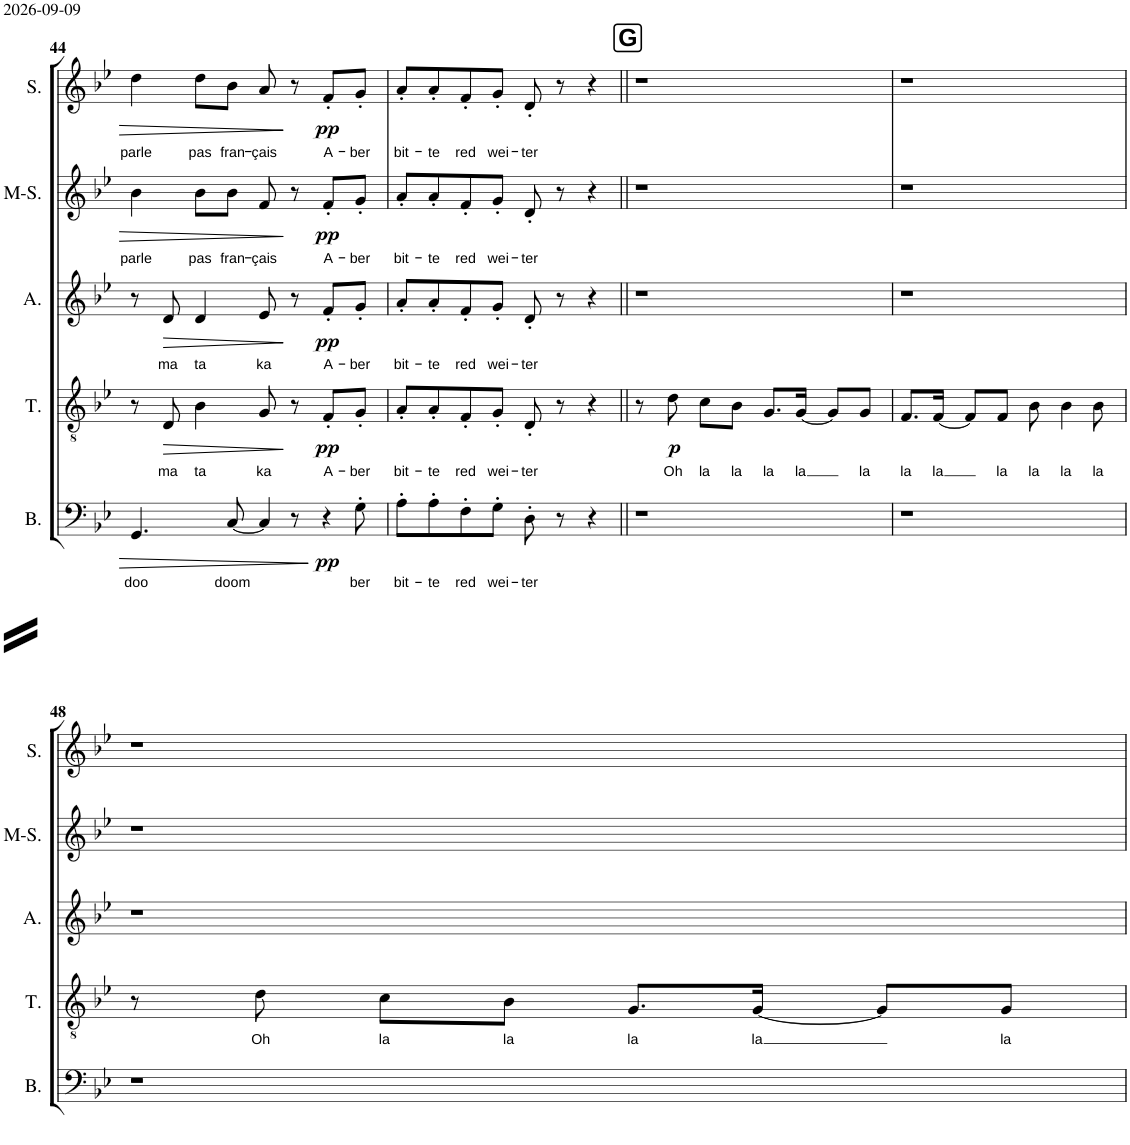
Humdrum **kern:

**kern	**text	**dynam	**kern	**text	**dynam	**kern	**text	**dynam	**kern	**text	**dynam	**kern	**text	**dynam
*part5	*part5	*part5	*part4	*part4	*part4	*part3	*part3	*part3	*part2	*part2	*part2	*part1	*part1	*part1
*staff5	*staff5	*staff5	*staff4	*staff4	*staff4	*staff3	*staff3	*staff3	*staff2	*staff2	*staff2	*staff1	*staff1	*staff1
*I"Bass	*	*	*I"Tenor	*	*	*I"Alto	*	*	*I"Mezzo-soprano	*	*	*I"Soprano	*	*
*I'B.	*	*	*I'T.	*	*	*I'A.	*	*	*I'M-S.	*	*	*I'S.	*	*
!!LO:PB:g=z
*clefF4	*	*	*clefGv2	*	*	*clefG2	*	*	*clefG2	*	*	*clefG2	*	*
*	*	*	*Trd7c12	*	*	*	*	*	*	*	*	*	*	*
*k[b-e-]	*	*	*k[b-e-]	*	*	*k[b-e-]	*	*	*k[b-e-]	*	*	*k[b-e-]	*	*
*g:	*	*	*g:	*	*	*g:	*	*	*g:	*	*	*g:	*	*
*M4/4	*	*	*M4/4	*	*	*M4/4	*	*	*M4/4	*	*	*M4/4	*	*
=44	=44	=44	=44	=44	=44	=44	=44	=44	=44	=44	=44	=44	=44	=44
!	!LO:LY:b	!	!	!	!	!	!	!	!	!LO:LY:b	!	!	!LO:LY:b	!
4.GG/	doo	.	8r	.	.	8r	.	.	4b-\	parle	.	4dd\	parle	.
!	!	!	!	!LO:LY:b	!	!	!LO:LY:b	!	!	!	!	!	!	!
.	.	.	8D/	ma	.	8d/	ma	.	.	.	.	.	.	.
!	!	!	!	!LO:LY:b	!	!	!LO:LY:b	!	!	!LO:LY:b	!	!	!LO:LY:b	!
.	.	.	4B-\	ta	.	4d/	ta	.	8b-\L	pas	.	8dd\L	pas	.
!	!LO:LY:b	!	!	!	!	!	!	!	!	!LO:LY:b	!	!	!LO:LY:b	!
[8C/	doom	.	.	.	.	.	.	.	8b-\J	fran-	.	8b-\J	fran-	.
!	!	!	!	!LO:LY:b	!	!	!LO:LY:b	!	!	!LO:LY:b	!	!	!LO:LY:b	!
4C/]	.	.	8G/	ka	.	8e-/	ka	.	8f/	-çais	.	8a/	-çais	.
.	.	.	8r	.	.	8r	.	.	8r	.	.	8r	.	.
!	!	!LO:DY:b	!	!LO:LY:b	!LO:DY:b	!	!LO:LY:b	!LO:DY:b	!	!LO:LY:b	!LO:DY:b	!	!LO:LY:b	!LO:DY:b
8r	.	pp	8F'/L	A-	pp	8f'/L	A-	pp	8f'/L	A-	pp	8f'/L	A-	pp
!	!	!	!	!LO:LY:b	!	!	!LO:LY:b	!	!	!LO:LY:b	!	!	!LO:LY:b	!
4r	.	.	8G'/J	-ber	.	8g'/J	-ber	.	8g'/J	-ber	.	8g'/J	-ber	.
.	.	.	4ryy	.	.	4ryy	.	.	4ryy	.	.	4ryy	.	.
!	!LO:LY:b	!	!	!	!	!	!	!	!	!	!	!	!	!
8G'\	-ber	.	.	.	.	.	.	.	.	.	.	.	.	.
=45	=45	=45	=45	=45	=45	=45	=45	=45	=45	=45	=45	=45	=45	=45
!	!LO:LY:b	!	!	!LO:LY:b	!	!	!LO:LY:b	!	!	!LO:LY:b	!	!	!LO:LY:b	!
8A'\L	bit-	.	8A'/L	bit-	.	8a'/L	bit-	.	8a'/L	bit-	.	8a'/L	bit-	.
!	!LO:LY:b	!	!	!LO:LY:b	!	!	!LO:LY:b	!	!	!LO:LY:b	!	!	!LO:LY:b	!
8A'\	-te	.	8A'/	-te	.	8a'/	-te	.	8a'/	-te	.	8a'/	-te	.
!	!LO:LY:b	!	!	!LO:LY:b	!	!	!LO:LY:b	!	!	!LO:LY:b	!	!	!LO:LY:b	!
8F'\	red	.	8F'/	red	.	8f'/	red	.	8f'/	red	.	8f'/	red	.
!	!LO:LY:b	!	!	!LO:LY:b	!	!	!LO:LY:b	!	!	!LO:LY:b	!	!	!LO:LY:b	!
8G'\J	wei-	.	8G'/J	wei-	.	8g'/J	wei-	.	8g'/J	wei-	.	8g'/J	wei-	.
!	!LO:LY:b	!	!	!LO:LY:b	!	!	!LO:LY:b	!	!	!LO:LY:b	!	!	!LO:LY:b	!
8D'\	-ter	.	8D'/	-ter	.	8d'/	-ter	.	8d'/	-ter	.	8d'/	-ter	.
8r	.	.	8r	.	.	8r	.	.	8r	.	.	8r	.	.
4r	.	.	4r	.	.	4r	.	.	4r	.	.	4r	.	.
!!LO:REH:place=s1:a:B:cj:fs=15.4267:t=G
=46||	=46||	=46||	=46||	=46||	=46||	=46||	=46||	=46||	=46||	=46||	=46||	=46||	=46||	=46||
1r	.	.	8r	.	.	1r	.	.	1r	.	.	1r	.	.
!	!	!	!	!LO:LY:b	!LO:DY:b	!	!	!	!	!	!	!	!	!
.	.	.	8d\	Oh	p	.	.	.	.	.	.	.	.	.
!	!	!	!	!LO:LY:b	!	!	!	!	!	!	!	!	!	!
.	.	.	8c\L	la	.	.	.	.	.	.	.	.	.	.
!	!	!	!	!LO:LY:b	!	!	!	!	!	!	!	!	!	!
.	.	.	8B-\J	la	.	.	.	.	.	.	.	.	.	.
!	!	!	!	!LO:LY:b	!	!	!	!	!	!	!	!	!	!
.	.	.	8.G/L	la	.	.	.	.	.	.	.	.	.	.
!	!	!	!	!LO:LY:b	!	!	!	!	!	!	!	!	!	!
.	.	.	[16G/Jk	la	.	.	.	.	.	.	.	.	.	.
.	.	.	8G/L]	.	.	.	.	.	.	.	.	.	.	.
!	!	!	!	!LO:LY:b	!	!	!	!	!	!	!	!	!	!
.	.	.	8G/J	la	.	.	.	.	.	.	.	.	.	.
=47	=47	=47	=47	=47	=47	=47	=47	=47	=47	=47	=47	=47	=47	=47
!	!	!	!	!LO:LY:b	!	!	!	!	!	!	!	!	!	!
1r	.	.	8.F/L	la	.	1r	.	.	1r	.	.	1r	.	.
!	!	!	!	!LO:LY:b	!	!	!	!	!	!	!	!	!	!
.	.	.	[16F/Jk	la	.	.	.	.	.	.	.	.	.	.
.	.	.	8F/L]	.	.	.	.	.	.	.	.	.	.	.
!	!	!	!	!LO:LY:b	!	!	!	!	!	!	!	!	!	!
.	.	.	8F/J	la	.	.	.	.	.	.	.	.	.	.
!	!	!	!	!LO:LY:b	!	!	!	!	!	!	!	!	!	!
.	.	.	8B-\	la	.	.	.	.	.	.	.	.	.	.
!	!	!	!	!LO:LY:b	!	!	!	!	!	!	!	!	!	!
.	.	.	4B-\	la	.	.	.	.	.	.	.	.	.	.
!	!	!	!	!LO:LY:b	!	!	!	!	!	!	!	!	!	!
.	.	.	8B-\	la	.	.	.	.	.	.	.	.	.	.
!!LO:LB:g=z
=48	=48	=48	=48	=48	=48	=48	=48	=48	=48	=48	=48	=48	=48	=48
1r	.	.	8r	.	.	1r	.	.	1r	.	.	1r	.	.
!	!	!	!	!LO:LY:b	!	!	!	!	!	!	!	!	!	!
.	.	.	8d\	Oh	.	.	.	.	.	.	.	.	.	.
!	!	!	!	!LO:LY:b	!	!	!	!	!	!	!	!	!	!
.	.	.	8c\L	la	.	.	.	.	.	.	.	.	.	.
!	!	!	!	!LO:LY:b	!	!	!	!	!	!	!	!	!	!
.	.	.	8B-\J	la	.	.	.	.	.	.	.	.	.	.
!	!	!	!	!LO:LY:b	!	!	!	!	!	!	!	!	!	!
.	.	.	8.G/L	la	.	.	.	.	.	.	.	.	.	.
!	!	!	!	!LO:LY:b	!	!	!	!	!	!	!	!	!	!
.	.	.	[16G/Jk	la	.	.	.	.	.	.	.	.	.	.
.	.	.	8G/L]	.	.	.	.	.	.	.	.	.	.	.
!	!	!	!	!LO:LY:b	!	!	!	!	!	!	!	!	!	!
.	.	.	8G/J	la	.	.	.	.	.	.	.	.	.	.
=	=	=	=	=	=	=	=	=	=	=	=	=	=	=
*-	*-	*-	*-	*-	*-	*-	*-	*-	*-	*-	*-	*-	*-	*-
